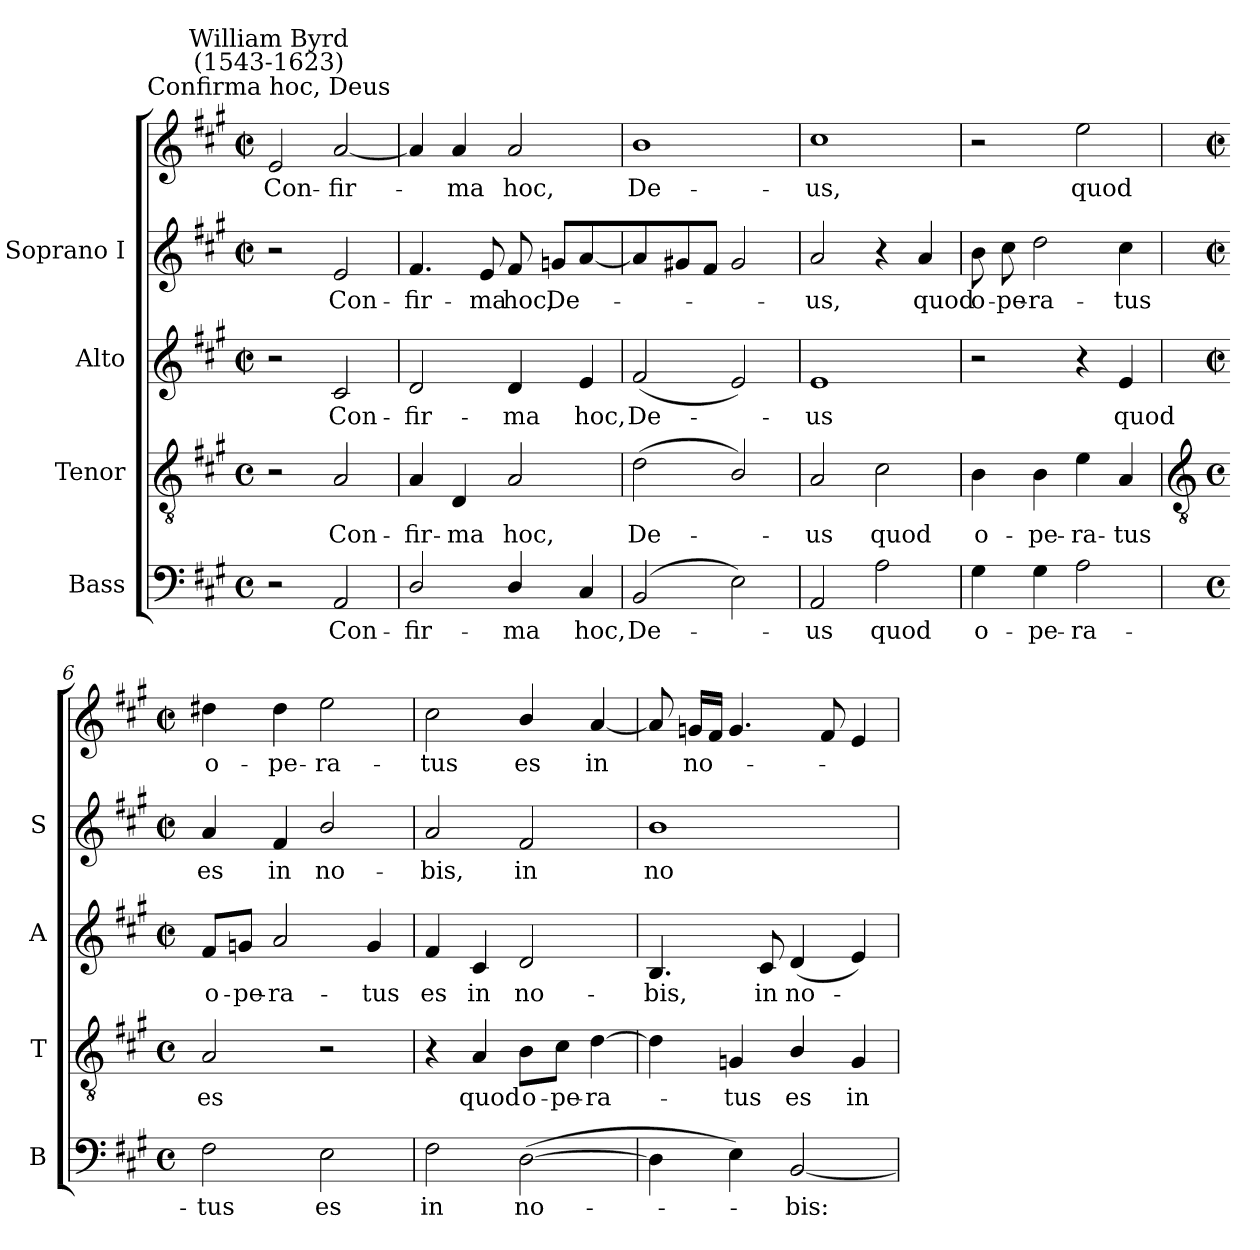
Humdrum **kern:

**kern	**text	**kern	**text	**kern	**text	**kern	**text	**kern	**text
*part4	*part4	*part3	*part3	*part2	*part2	*part1	*part1	*part1	*part1
*staff5	*staff5	*staff4	*staff4	*staff3	*staff3	*staff2	*staff2	*staff1	*staff1
*I"Bass	*	*I"Tenor	*	*I"Alto	*	*I"Soprano I	*	*	*
*I'B	*	*I'T	*	*I'A	*	*I'S	*	*	*
*clefF4	*	*clefGv2	*	*clefG2	*	*clefG2	*	*clefG2	*
*k[f#c#g#]	*	*k[f#c#g#]	*	*k[f#c#g#]	*	*k[f#c#g#]	*	*k[f#c#g#]	*
*A:	*	*A:	*	*A:	*	*A:	*	*A:	*
*M4/4	*	*M4/4	*	*M2/2	*	*M2/2	*	*M2/2	*
*met(c)	*	*met(c)	*	*met(c|)	*	*met(c|)	*	*met(c|)	*
=1	=1	=1	=1	=1	=1	=1	=1	=1	=1
!	!	!	!	!	!	!	!	!LO:TX:a:cj:t=Confirma hoc, Deus	!
!	!	!	!	!	!	!	!	!LO:TX:a:cj:t=William Byrd\n(1543-1623)	!
!	!	!	!	!	!	!	!	!	!LO:LY:b
2r	.	2r	.	2r	.	2r	.	2e	Con-
!	!LO:LY:b	!	!LO:LY:b	!	!LO:LY:b	!	!LO:LY:b	!	!LO:LY:b
2AA	Con-	2A	Con-	2c#	Con-	2e	Con-	[2a	-fir-
=2	=2	=2	=2	=2	=2	=2	=2	=2	=2
!	!LO:LY:b	!	!LO:LY:b	!	!LO:LY:b	!	!LO:LY:b	!	!
2D/	-fir-	4A	-fir-	2d	-fir-	4.f#	fir-	4a]	.
!	!	!	!LO:LY:b	!	!	!	!	!	!LO:LY:b
.	.	4D	-ma	.	.	.	.	4a	-ma
!	!	!	!	!	!	!	!LO:LY:b	!	!
.	.	.	.	.	.	8e	-ma	.	.
!	!LO:LY:b	!	!LO:LY:b	!	!LO:LY:b	!	!LO:LY:b	!	!LO:LY:b
4D/	-ma	2A	hoc,	4d	-ma	8f#	hoc,	2a	hoc,
!	!	!	!	!	!	!	!LO:LY:b	!	!
.	.	.	.	.	.	8gnL	De-	.	.
!	!LO:LY:b	!	!	!	!LO:LY:b	!	!	!	!
4C#	hoc,	.	.	4e	hoc,	[4a	.	.	.
=3	=3	=3	=3	=3	=3	=3	=3	=3	=3
!	!LO:LY:b	!	!LO:LY:b	!	!LO:LY:b	!	!	!	!LO:LY:b
(<2BB	De-	(<2d	De-	(<2f#	De-	4a]	.	1b	De-
.	.	.	.	.	.	8g#X	.	.	.
.	.	.	.	.	.	8f#J	.	.	.
2E)	.	2B/)	.	2e)	.	2g#	.	.	.
=4	=4	=4	=4	=4	=4	=4	=4	=4	=4
!	!LO:LY:b	!	!LO:LY:b	!	!LO:LY:b	!	!LO:LY:b	!	!LO:LY:b
2AA	us	2A	us	1e	us	2a	us,	1cc#	-us,
!	!LO:LY:b	!	!LO:LY:b	!	!	!	!	!	!
2A	quod	2c#	quod	.	.	4r	.	.	.
!	!	!	!	!	!	!	!LO:LY:b	!	!
.	.	.	.	.	.	4a	quod	.	.
=5	=5	=5	=5	=5	=5	=5	=5	=5	=5
!	!LO:LY:b	!	!LO:LY:b	!	!	!	!LO:LY:b	!	!
4G#	o-	4B	o-	2r	.	8b	o-	2r	.
!	!	!	!	!	!	!	!LO:LY:b	!	!
.	.	.	.	.	.	8cc#	-pe-	.	.
!	!LO:LY:b	!	!LO:LY:b	!	!	!	!LO:LY:b	!	!
4G#	-pe-	4B	-pe-	.	.	2dd	-ra-	.	.
!	!LO:LY:b	!	!LO:LY:b	!	!	!	!	!	!LO:LY:b
2A	-ra-	4e	-ra-	4r	.	.	.	2ee	quod
!	!	!	!LO:LY:b	!	!LO:LY:b	!	!LO:LY:b	!	!
.	.	4A	-tus	4e	quod	4cc#	-tus	.	.
!!LO:LB:g=z
=6	=6	=6	=6	=6	=6	=6	=6	=6	=6
*	*	*clefGv2	*	*	*	*	*	*	*
*M4/4	*	*M4/4	*	*M2/2	*	*M2/2	*	*M2/2	*
*met(c)	*	*met(c)	*	*met(c|)	*	*met(c|)	*	*met(c|)	*
!	!LO:LY:b	!	!LO:LY:b	!	!LO:LY:b	!	!LO:LY:b	!	!LO:LY:b
2F#	-tus	2A	es	8f#/L	o-	4a	-es	4dd#X	o-
!	!	!	!	!	!LO:LY:b	!	!	!	!
.	.	.	.	8gn/J	-pe-	.	.	.	.
!	!	!	!	!	!LO:LY:b	!	!LO:LY:b	!	!LO:LY:b
.	.	.	.	2a	-ra-	4f#	in	4dd#	-pe-
!	!LO:LY:b	!	!	!	!	!	!LO:LY:b	!	!LO:LY:b
2E	es	2r	.	.	.	2b/	no-	2ee	-ra-
!	!	!	!	!	!LO:LY:b	!	!	!	!
.	.	.	.	4g	-tus	.	.	.	.
=7	=7	=7	=7	=7	=7	=7	=7	=7	=7
!	!LO:LY:b	!	!	!	!LO:LY:b	!	!LO:LY:b	!	!LO:LY:b
2F#	in	4r	.	4f#	es	2a	bis,	2cc#	-tus
!	!	!	!LO:LY:b	!	!LO:LY:b	!	!	!	!
.	.	4A	quod	4c#	in	.	.	.	.
!	!LO:LY:b	!	!LO:LY:b	!	!LO:LY:b	!	!LO:LY:b	!	!LO:LY:b
(>[2D	no-	8B\L	o-	2d	no-	2f#	in	4b/	es
!	!	!	!LO:LY:b	!	!	!	!	!	!
.	.	8c#\J	-pe-	.	.	.	.	.	.
!	!	!	!LO:LY:b	!	!	!	!	!	!LO:LY:b
.	.	[4d	-ra-	.	.	.	.	[4a	in
=8	=8	=8	=8	=8	=8	=8	=8	=8	=8
!	!	!	!	!	!LO:LY:b	!	!LO:LY:b	!	!
4D]	.	4d]	.	4.B	-bis,	1b	no-	8a]	.
!	!	!	!	!	!	!	!	!	!LO:LY:b
.	.	.	.	.	.	.	.	16gnLL	no-
.	.	.	.	.	.	.	.	16f#JJ	.
!	!	!	!LO:LY:b	!	!	!	!	!	!
4E)	.	4Gn	tus	.	.	.	.	4.g	.
!	!	!	!	!	!LO:LY:b	!	!	!	!
.	.	.	.	8c#	in	.	.	.	.
!	!LO:LY:b	!	!LO:LY:b	!	!LO:LY:b	!	!	!	!
[2BB	bis:	4B/	es	(<4d	no-	.	.	.	.
.	.	.	.	.	.	.	.	8f#	.
!	!	!	!LO:LY:b	!	!	!	!	!	!
.	.	4G	in	4e)	.	.	.	[4e	.
=	=	=	=	=	=	=	=	=	=
*-	*-	*-	*-	*-	*-	*-	*-	*-	*-
